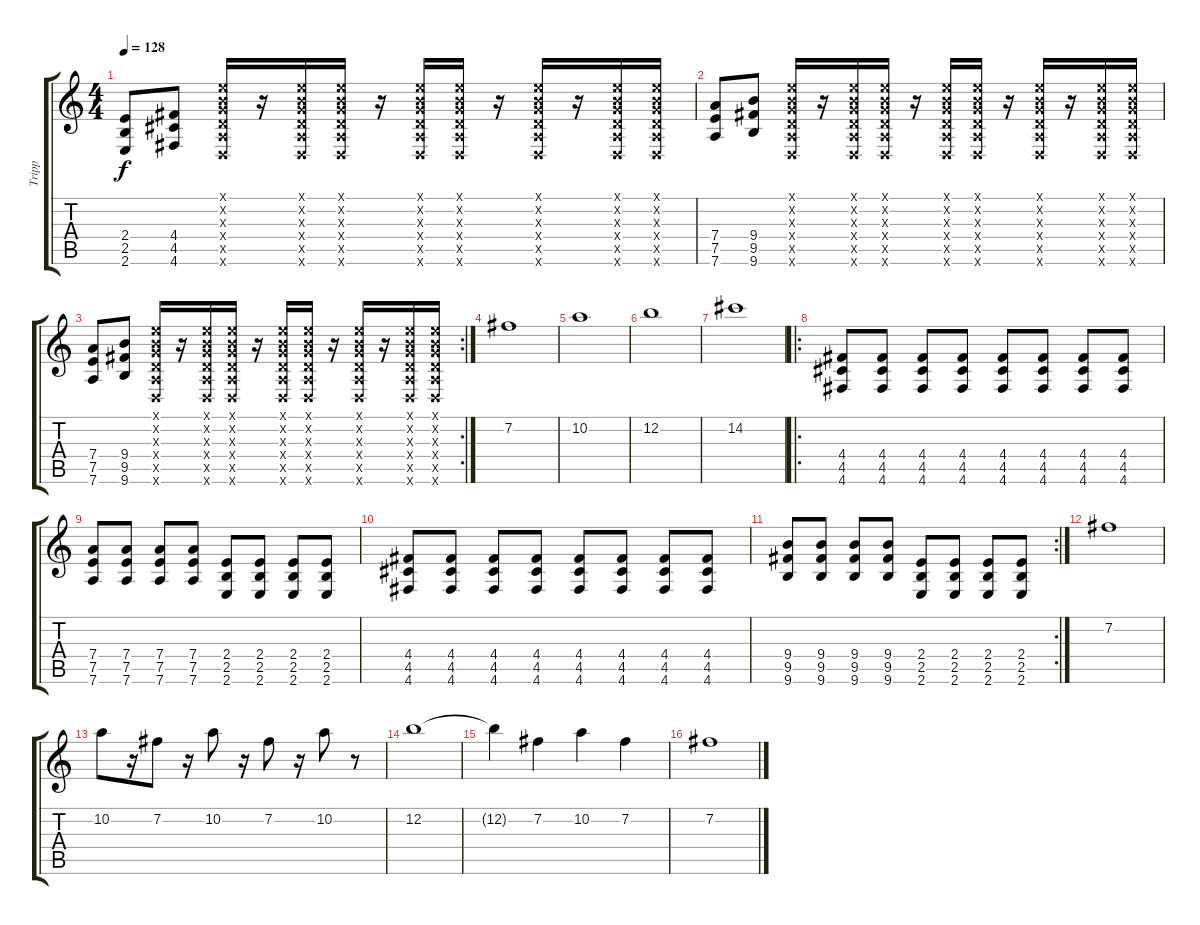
\track ("Tripp" "Tripp") {instrument distortionguitar}
\staff {score tabs}
\tuning (E4 B3 G3 D3 A2 D2) {hide}
\ts (4 4)
\tempo 128
\clef g2
\ks c
(2.4 2.5 2.6).8{dy f} (4.4 4.5 4.6).8 (0.1{x} 0.2{x} 0.3{x} 0.4{x} 0.5{x} 0.6{x}).16 r.16 (0.1{x} 0.2{x} 0.3{x} 0.4{x} 0.5{x} 0.6{x}).16 (0.1{x} 0.2{x} 0.3{x} 0.4{x} 0.5{x} 0.6{x}).16 r.16 (0.1{x} 0.2{x} 0.3{x} 0.4{x} 0.5{x} 0.6{x}).16 (0.1{x} 0.2{x} 0.3{x} 0.4{x} 0.5{x} 0.6{x}).16 r.16 (0.1{x} 0.2{x} 0.3{x} 0.4{x} 0.5{x} 0.6{x}).16 r.16 (0.1{x} 0.2{x} 0.3{x} 0.4{x} 0.5{x} 0.6{x}).16 (0.1{x} 0.2{x} 0.3{x} 0.4{x} 0.5{x} 0.6{x}).16 |
(7.4 7.5 7.6).8 (9.4 9.5 9.6).8 (0.1{x} 0.2{x} 0.3{x} 0.4{x} 0.5{x} 0.6{x}).16 r.16 (0.1{x} 0.2{x} 0.3{x} 0.4{x} 0.5{x} 0.6{x}).16 (0.1{x} 0.2{x} 0.3{x} 0.4{x} 0.5{x} 0.6{x}).16 r.16 (0.1{x} 0.2{x} 0.3{x} 0.4{x} 0.5{x} 0.6{x}).16 (0.1{x} 0.2{x} 0.3{x} 0.4{x} 0.5{x} 0.6{x}).16 r.16 (0.1{x} 0.2{x} 0.3{x} 0.4{x} 0.5{x} 0.6{x}).16 r.16 (0.1{x} 0.2{x} 0.3{x} 0.4{x} 0.5{x} 0.6{x}).16 (0.1{x} 0.2{x} 0.3{x} 0.4{x} 0.5{x} 0.6{x}).16 |
\rc 2
(7.4 7.5 7.6).8 (9.4 9.5 9.6).8 (0.1{x} 0.2{x} 0.3{x} 0.4{x} 0.5{x} 0.6{x}).16 r.16 (0.1{x} 0.2{x} 0.3{x} 0.4{x} 0.5{x} 0.6{x}).16 (0.1{x} 0.2{x} 0.3{x} 0.4{x} 0.5{x} 0.6{x}).16 r.16 (0.1{x} 0.2{x} 0.3{x} 0.4{x} 0.5{x} 0.6{x}).16 (0.1{x} 0.2{x} 0.3{x} 0.4{x} 0.5{x} 0.6{x}).16 r.16 (0.1{x} 0.2{x} 0.3{x} 0.4{x} 0.5{x} 0.6{x}).16 r.16 (0.1{x} 0.2{x} 0.3{x} 0.4{x} 0.5{x} 0.6{x}).16 (0.1{x} 0.2{x} 0.3{x} 0.4{x} 0.5{x} 0.6{x}).16 |
7.2.1 |
10.2.1 |
12.2.1 |
14.2.1 |
\ro
(4.4 4.5 4.6).8 (4.4 4.5 4.6).8 (4.4 4.5 4.6).8 (4.4 4.5 4.6).8 (4.4 4.5 4.6).8 (4.4 4.5 4.6).8 (4.4 4.5 4.6).8 (4.4 4.5 4.6).8 |
(7.4 7.5 7.6).8 (7.4 7.5 7.6).8 (7.4 7.5 7.6).8 (7.4 7.5 7.6).8 (2.4 2.5 2.6).8 (2.4 2.5 2.6).8 (2.4 2.5 2.6).8 (2.4 2.5 2.6).8 |
(4.4 4.5 4.6).8 (4.4 4.5 4.6).8 (4.4 4.5 4.6).8 (4.4 4.5 4.6).8 (4.4 4.5 4.6).8 (4.4 4.5 4.6).8 (4.4 4.5 4.6).8 (4.4 4.5 4.6).8 |
\rc 2
(9.4 9.5 9.6).8 (9.4 9.5 9.6).8 (9.4 9.5 9.6).8 (9.4 9.5 9.6).8 (2.4 2.5 2.6).8 (2.4 2.5 2.6).8 (2.4 2.5 2.6).8 (2.4 2.5 2.6).8 |
7.2.1 |
10.2.8 r.16 7.2.8 r.16 10.2.8 r.16 7.2.8 r.16 10.2.8 r.8 |
12.2.1 |
12.2{t}.4 7.2.4 10.2.4 7.2.4 |
7.2.1
